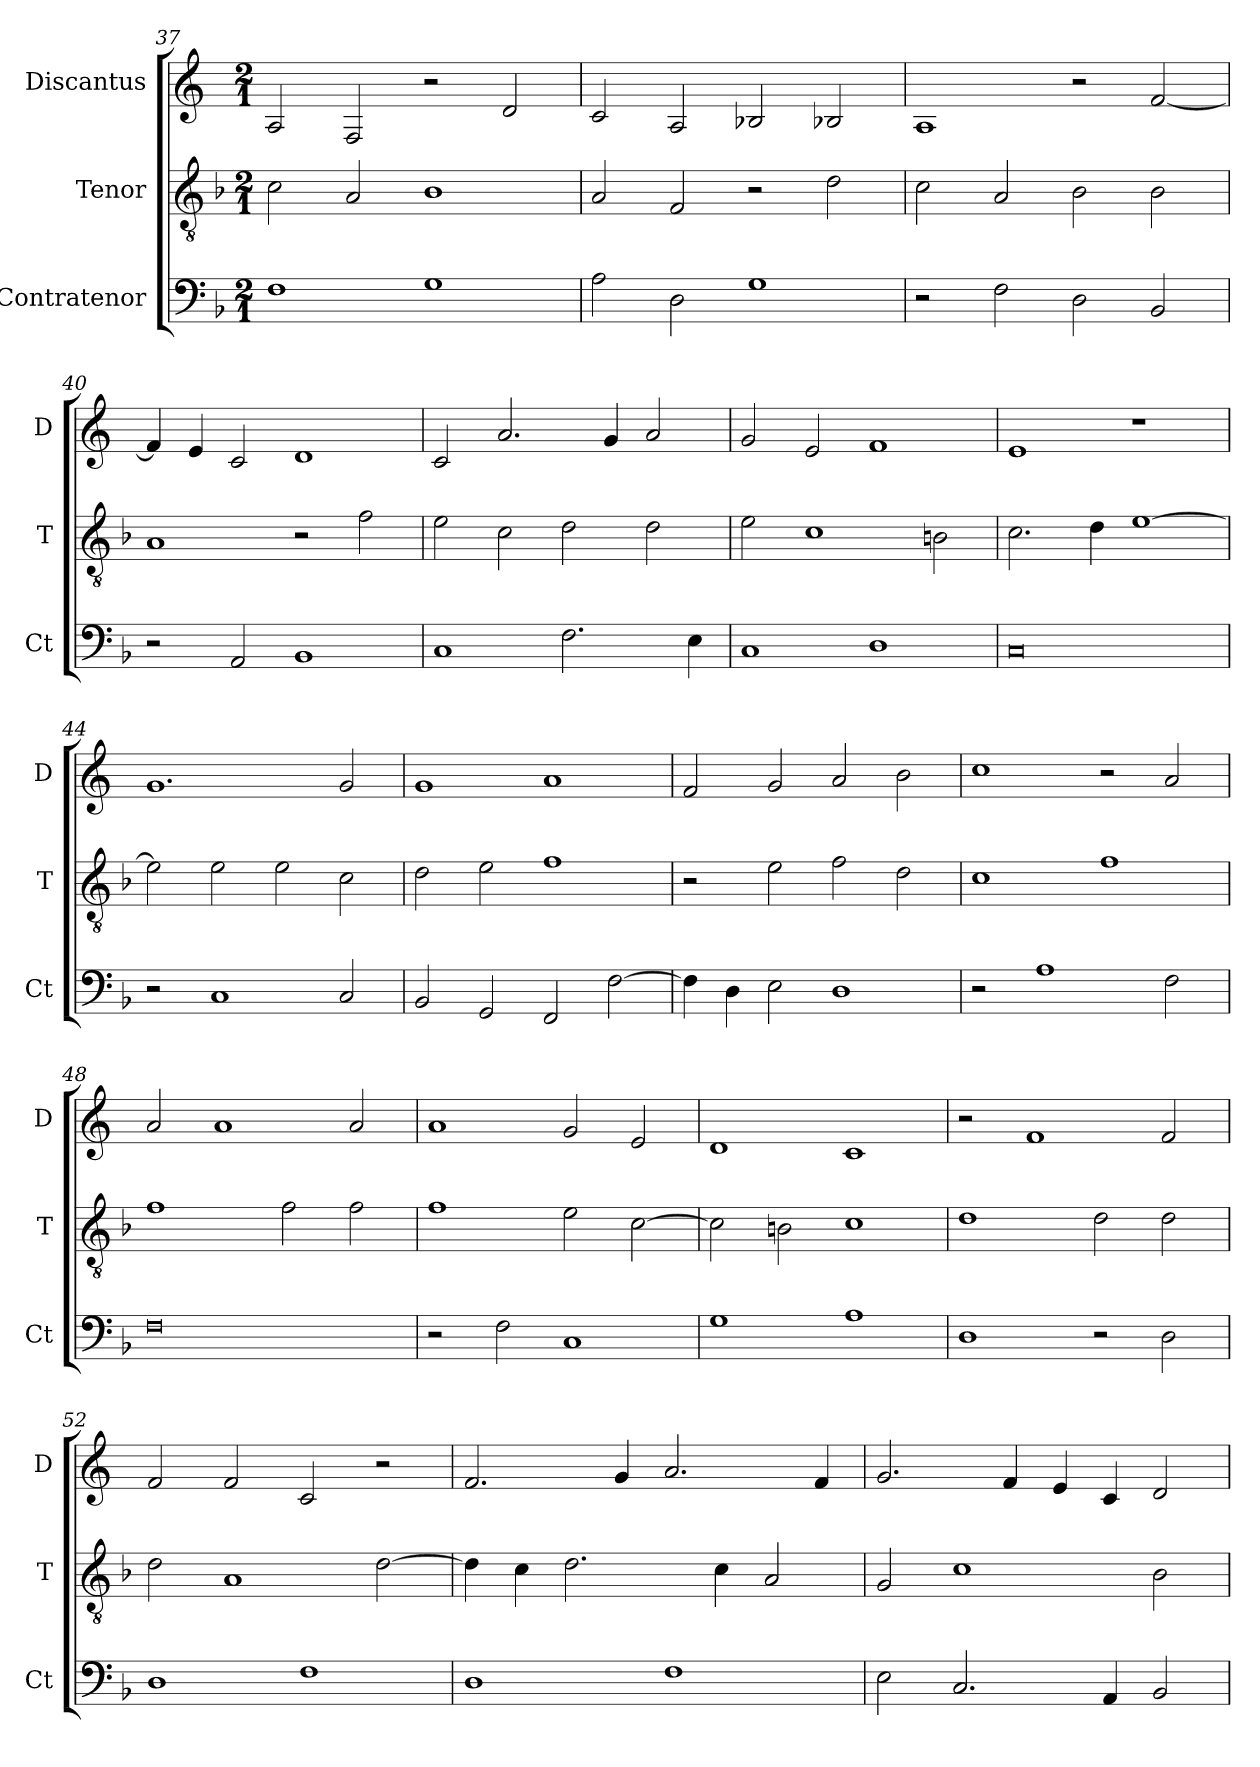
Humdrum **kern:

**kern	**kern	**kern
*part3	*part2	*part1
*staff3	*staff2	*staff1
*I"Contratenor	*I"Tenor	*I"Discantus
*I'Ct	*I'T	*I'D
*clefF4	*clefGv2	*clefG2
*k[b-]	*k[b-]	*k[]
*M2/1	*M2/1	*M2/1
=37	=37	=37
1F	2c\	2A/
.	2A/	2F/
1G	1B-	2r
.	.	2d/
=38	=38	=38
2A\	2A/	2c/
2D\	2F/	2A/
1G	2r	2B-X/
.	2d\	2B-X/
=39	=39	=39
2r	2c\	1A
2F\	2A/	.
2D\	2B-\	2r
2BB-/	2B-\	[2f/
=40	=40	=40
2r	1A	4f/]
.	.	4e/
2AA/	.	2c/
1BB-	2r	1d
.	2f\	.
=41	=41	=41
1C	2e\	2c/
.	2c\	2.a/
2.F\	2d\	.
.	.	4g/
.	2d\	2a/
4E\	.	.
=42	=42	=42
1C	2e\	2g/
.	1c	2e/
1D	.	1f
.	2Bn\	.
=43	=43	=43
0C	2.c\	1e
.	4d\	.
.	[1e	1r
=44	=44	=44
2r	2e\]	1.g
1C	2e\	.
.	2e\	.
2C/	2c\	2g/
=45	=45	=45
2BB-/	2d\	1g
2GG/	2e\	.
2FF/	1f	1a
[2F\	.	.
=46	=46	=46
4F\]	2r	2f/
4D\	.	.
2E\	2e\	2g/
1D	2f\	2a/
.	2d\	2b\
=47	=47	=47
2r	1c	1cc
1A	.	.
.	1f	2r
2F\	.	2a/
=48	=48	=48
0F	1f	2a/
.	.	1a
.	2f\	.
.	2f\	2a/
=49	=49	=49
2r	1f	1a
2F\	.	.
1C	2e\	2g/
.	[2c\	2e/
=50	=50	=50
1G	2c\]	1d
.	2Bn\	.
1A	1c	1c
=51	=51	=51
1D	1d	2r
.	.	1f
2r	2d\	.
2D\	2d\	2f/
=52	=52	=52
1D	2d\	2f/
.	1A	2f/
1F	.	2c/
.	[2d\	2r
=53	=53	=53
1D	4d\]	2.f/
.	4c\	.
.	2.d\	.
.	.	4g/
1F	.	2.a/
.	4c\	.
.	2A/	.
.	.	4f/
=54	=54	=54
2E\	2G/	2.g/
2.C/	1c	.
.	.	4f/
.	.	4e/
4AA/	.	4c/
2BB-/	2B-\	2d/
=	=	=
*-	*-	*-
